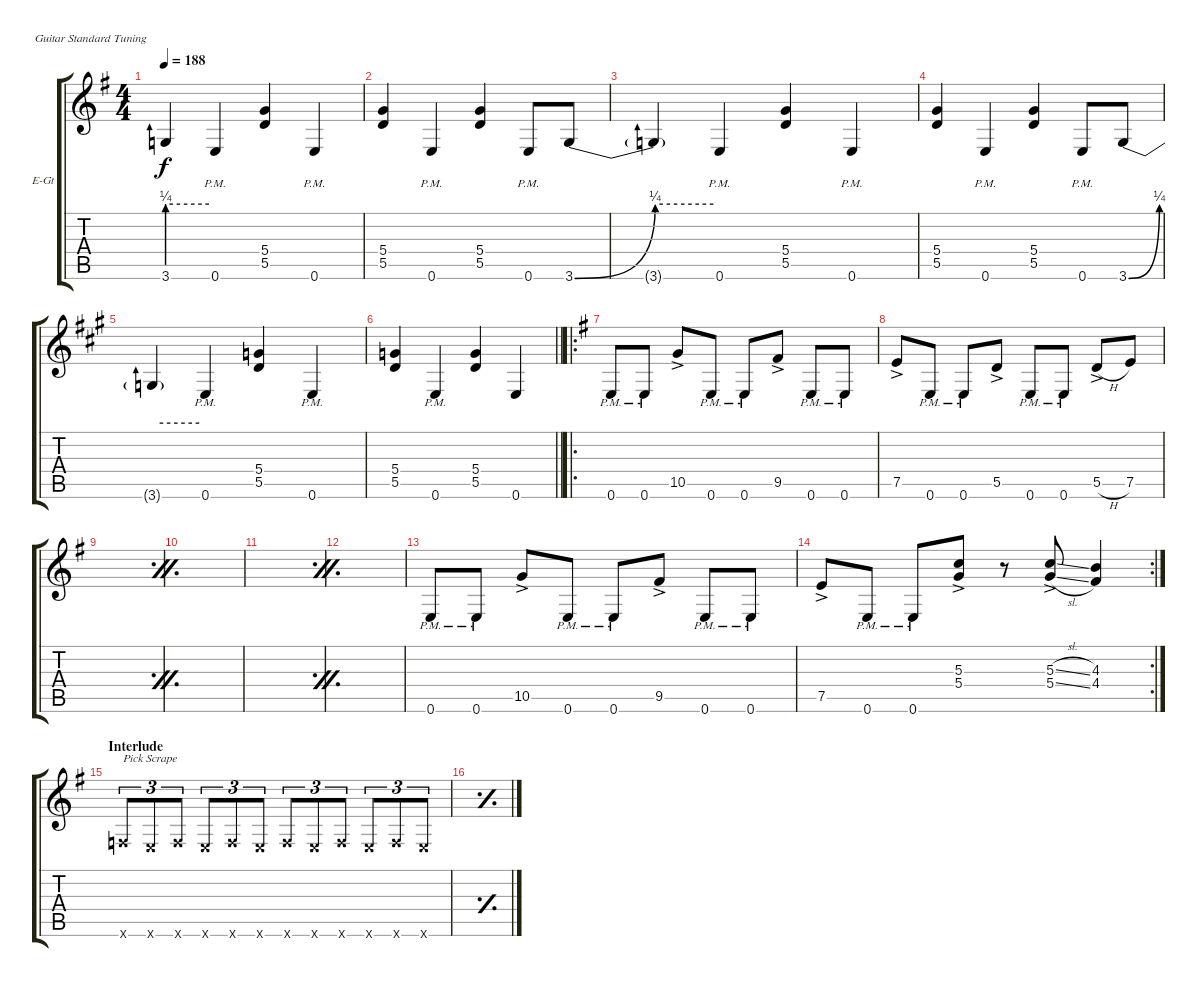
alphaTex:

\bracketExtendMode groupsimilarinstruments
\firstSystemTrackNameOrientation horizontal
\otherSystemsTrackNameOrientation horizontal
\track ("James Hetfield" "E-Gt") {instrument distortionguitar}
\staff {score tabs}
\tuning (E4 B3 G3 D3 A2 E2)
\ts (4 4)
\tempo 188
\clef g2
\ks g
3.6{be (hold 0 1 60 1) t}.4{dy f} 0.6{pm}.4 (5.4 5.5).4 0.6{pm}.4 |
(5.4 5.5).4 0.6{pm}.4 (5.4 5.5).4 0.6{pm}.8 3.6{be (bend 0 0 60 1)}.8 |
3.6{be (hold 0 1 60 1) t}.4 0.6{pm}.4 (5.4 5.5).4 0.6{pm}.4 |
(5.4 5.5).4 0.6{pm}.4 (5.4 5.5).4 0.6{pm}.8 3.6{be (bend 0 0 60 1)}.8 |
\ks a
3.6{be (hold 0 1 60 1) t}.4 0.6{pm}.4 (5.4 5.5).4 0.6{pm}.4 |
\barLineRight lightlight
(5.4 5.5).4 0.6{pm}.4 (5.4 5.5).4 0.6.4 |
\ro
\ks g
0.6{pm}.8 0.6{pm}.8 10.5{ac}.8 0.6{pm}.8 0.6{pm}.8 9.5{ac}.8 0.6{pm}.8 0.6{pm}.8 |
7.5{ac}.8 0.6{pm}.8 0.6{pm}.8 5.5{ac}.8 0.6{pm}.8 0.6{pm}.8 5.5{h ac}.8 7.5.8 |
\simile firstofdouble
|
\simile secondofdouble
|
\simile firstofdouble
|
\simile secondofdouble
|
\simile none
0.6{pm}.8 0.6{pm}.8 10.5{ac}.8 0.6{pm}.8 0.6{pm}.8 9.5{ac}.8 0.6{pm}.8 0.6{pm}.8 |
\rc 2
7.5{ac}.8 0.6{pm}.8 0.6{pm}.8 (5.3{ac} 5.4{ac}).8 r.8 (5.3{sl ac} 5.4{sl ac}).8 (4.3 4.4).4 |
\section ("" "Interlude")
1.6{x}.8{tu (3 2) txt "Pick Scrape"} 0.6{x}.8{tu (3 2)} 1.6{x}.8{tu (3 2)} 0.6{x}.8{tu (3 2)} 1.6{x}.8{tu (3 2)} 0.6{x}.8{tu (3 2)} 1.6{x}.8{tu (3 2)} 0.6{x}.8{tu (3 2)} 1.6{x}.8{tu (3 2)} 0.6{x}.8{tu (3 2)} 1.6{x}.8{tu (3 2)} 0.6{x}.8{tu (3 2)} |
\simile simple
